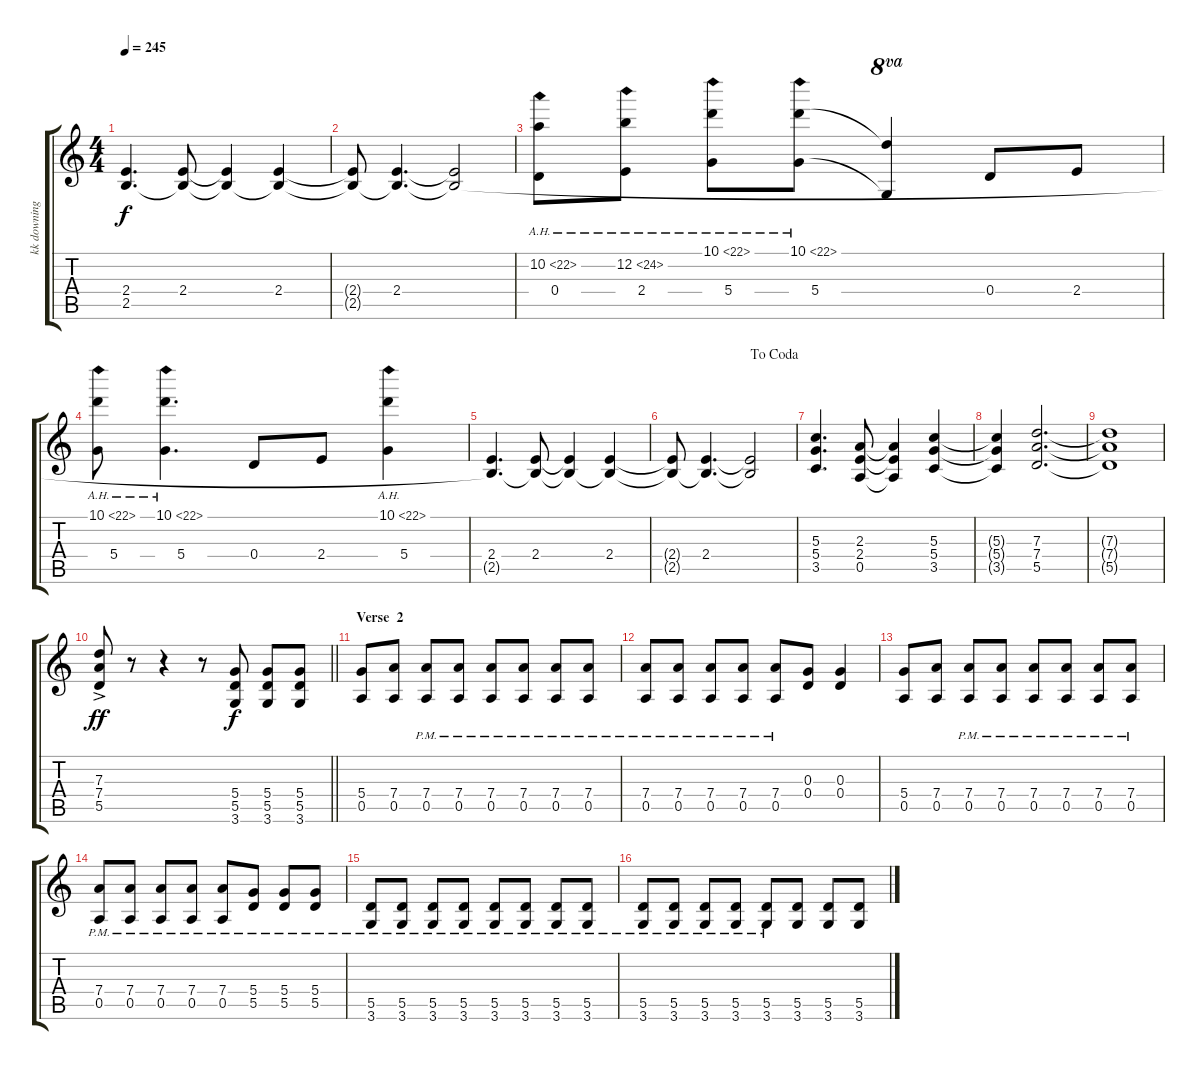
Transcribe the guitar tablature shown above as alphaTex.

\track ("kk downing" "kk downing") {instrument distortionguitar}
\staff {score tabs}
\tuning (E4 B3 G3 D3 A2 E2) {hide}
\ts (4 4)
\tempo 245
\clef g2
\ks c
(2.4 2.5{t}).4{d dy f} (2.4 2.5{t}).8 (2.4{t} 2.5{t}).4 (2.4 2.5{t}).4 |
(2.4{t} 2.5{t}).8 (2.4 2.5{t}).4{d} (2.4{t} 2.5{t}).2 |
(10.2{ah 12} 0.4).8 (12.2{ah 12} 2.4).8 (10.1{ah 12} 5.4).8 (10.1{ah 12} 5.4).8 (10.1{t} 5.4{t}).4{ot 8va} 0.4.8 2.4.8 |
(10.1{ah 12} 5.4).8 (10.1{ah 12} 5.4).4{d} 0.4.8 2.4.8 (10.1{ah 12} 5.4).4 |
(2.4 2.5{t}).4{d} (2.4 2.5{t}).8 (2.4{t} 2.5{t}).4 (2.4 2.5{t}).4 |
\jump dacoda
(2.4{t} 2.5{t}).8 (2.4 2.5{t}).4{d} (2.4{t} 2.5{t}).2 |
(5.3 5.4 3.5).4{d} (2.3 2.4 0.5).8 (2.3{t} 2.4{t} 0.5{t}).4 (5.3 5.4 3.5).4 |
(5.3{t} 5.4{t} 3.5{t}).4 (7.3 7.4 5.5).2{d} |
(7.3{t} 7.4{t} 5.5{t}).1 |
\barLineRight lightlight
(7.3{ac} 7.4{ac} 5.5{ac}).8{dy ff} r.8 r.4 r.8 (5.4 5.5 3.6).8{dy f} (5.4 5.5 3.6).8 (5.4 5.5 3.6).8 |
\section ("" "Verse  2")
(5.4 0.5).8 (7.4 0.5).8 (7.4{pm} 0.5{pm}).8 (7.4{pm} 0.5{pm}).8 (7.4{pm} 0.5{pm}).8 (7.4{pm} 0.5{pm}).8 (7.4{pm} 0.5{pm}).8 (7.4{pm} 0.5{pm}).8 |
(7.4{pm} 0.5{pm}).8 (7.4{pm} 0.5{pm}).8 (7.4{pm} 0.5{pm}).8 (7.4{pm} 0.5{pm}).8 (7.4{pm} 0.5{pm}).8 (0.3 0.4).8 (0.3 0.4).4 |
(5.4 0.5).8 (7.4 0.5).8 (7.4{pm} 0.5{pm}).8 (7.4{pm} 0.5{pm}).8 (7.4{pm} 0.5{pm}).8 (7.4{pm} 0.5{pm}).8 (7.4{pm} 0.5{pm}).8 (7.4{pm} 0.5{pm}).8 |
(7.4{pm} 0.5{pm}).8 (7.4{pm} 0.5{pm}).8 (7.4{pm} 0.5{pm}).8 (7.4{pm} 0.5{pm}).8 (7.4{pm} 0.5{pm}).8 (5.4{pm} 5.5{pm}).8 (5.4{pm} 5.5{pm}).8 (5.4{pm} 5.5{pm}).8 |
(5.5{pm} 3.6{pm}).8 (5.5{pm} 3.6{pm}).8 (5.5{pm} 3.6{pm}).8 (5.5{pm} 3.6{pm}).8 (5.5{pm} 3.6{pm}).8 (5.5{pm} 3.6{pm}).8 (5.5{pm} 3.6{pm}).8 (5.5{pm} 3.6{pm}).8 |
(5.5{pm} 3.6{pm}).8 (5.5{pm} 3.6{pm}).8 (5.5{pm} 3.6{pm}).8 (5.5{pm} 3.6{pm}).8 (5.5{pm} 3.6{pm}).8 (5.5 3.6).8 (5.5 3.6).8 (5.5 3.6).8
